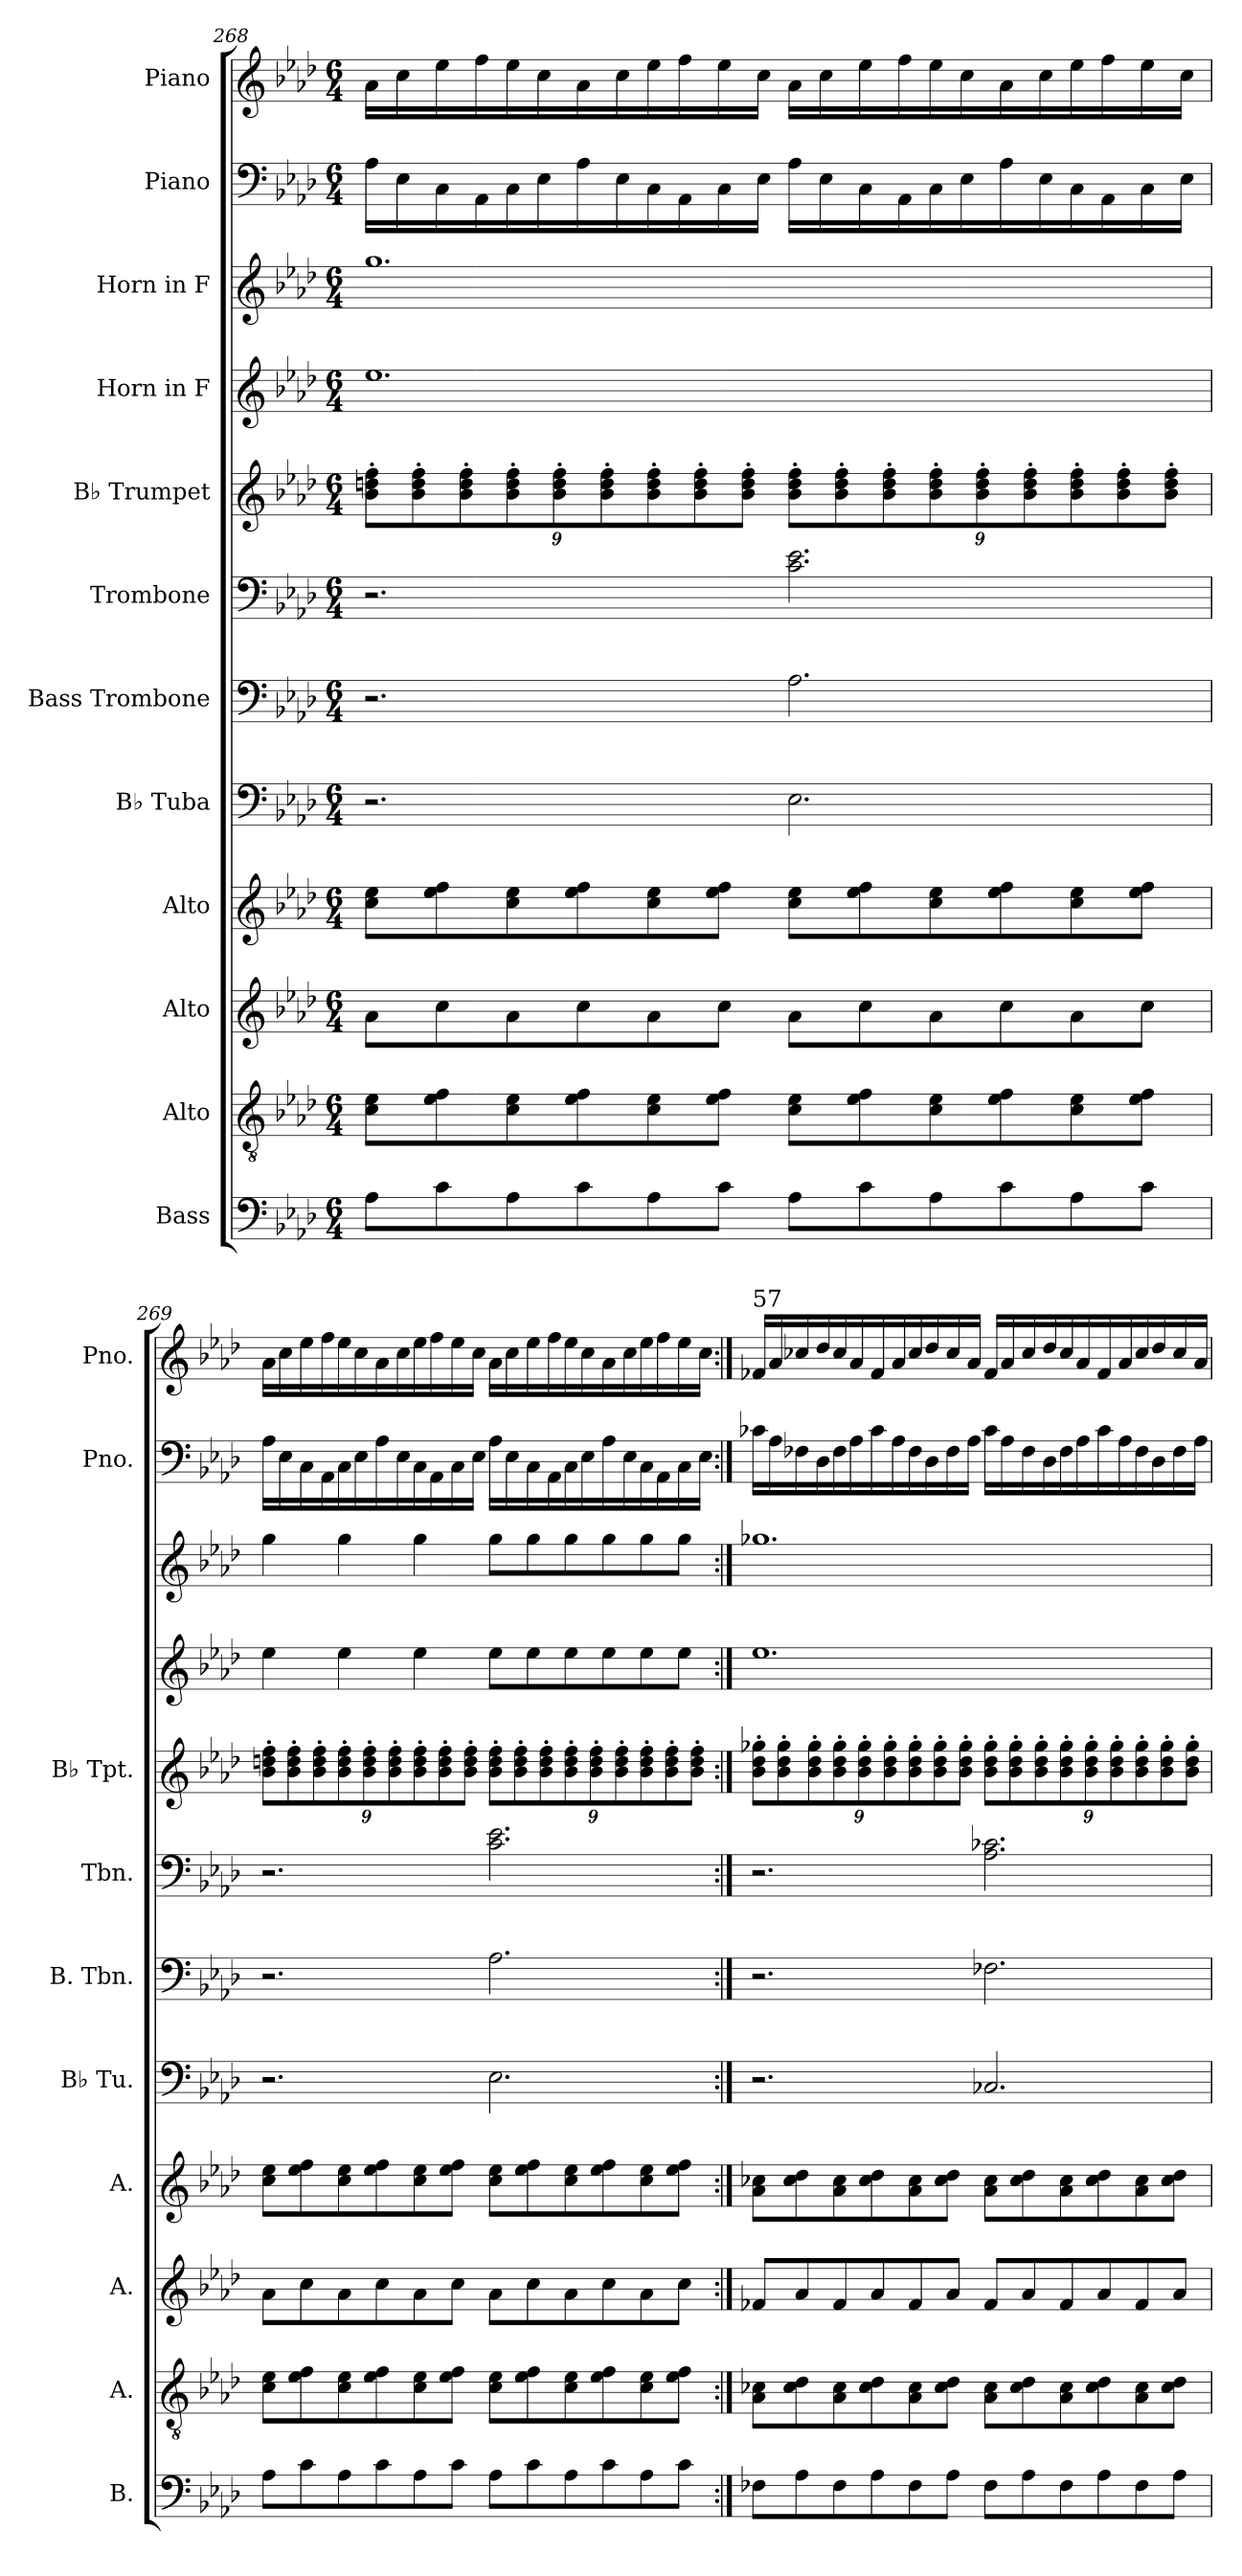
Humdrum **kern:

**kern	**kern	**kern	**kern	**kern	**kern	**kern	**kern	**kern	**kern	**kern	**kern
*part12	*part11	*part10	*part9	*part8	*part7	*part6	*part5	*part4	*part3	*part2	*part1
*staff12	*staff11	*staff10	*staff9	*staff8	*staff7	*staff6	*staff5	*staff4	*staff3	*staff2	*staff1
*I"Bass	*I"Alto	*I"Alto	*I"Alto	*I"B♭ Tuba	*I"Bass Trombone	*I"Trombone	*I"B♭ Trumpet	*I"Horn in F	*I"Horn in F	*I"Piano	*I"Piano
*I'B.	*I'A.	*I'A.	*I'A.	*I'B♭ Tu.	*I'B. Tbn.	*I'Tbn.	*I'B♭ Tpt.	*	*	*I'Pno.	*I'Pno.
!!LO:PB:g=z
*clefF4	*clefGv2	*clefG2	*clefG2	*clefF4	*clefF4	*clefF4	*clefG2	*clefG2	*clefG2	*clefF4	*clefG2
*	*	*	*	*	*	*	*ITrd1c2	*ITrd4c7	*ITrd4c7	*	*
*k[b-e-a-d-]	*k[b-e-a-d-]	*k[b-e-a-d-]	*k[b-e-a-d-]	*k[b-e-a-d-]	*k[b-e-a-d-]	*k[b-e-a-d-]	*k[b-e-a-d-g-c-]	*k[b-e-a-d-g-]	*k[b-e-a-d-g-]	*k[b-e-a-d-]	*k[b-e-a-d-]
*M6/4	*M6/4	*M6/4	*M6/4	*M6/4	*M6/4	*M6/4	*M6/4	*M6/4	*M6/4	*M6/4	*M6/4
*	*	*	*	*	*	*	*Xbrackettup	*	*	*	*
=268	=268	=268	=268	=268	=268	=268	=268	=268	=268	=268	=268
8A-\L	8c\ 8e-\L	8a-\L	8cc\ 8ee-\L	2.r	2.r	2.r	12a-\' 12ccn\' 12ee-\'L	1.a-	1.cc	16A-\LL	16a-\LL
.	.	.	.	.	.	.	.	.	.	16E-\	16cc\
.	.	.	.	.	.	.	12a-\' 12cc\' 12ee-\'	.	.	.	.
8c\	8e-\ 8f\	8cc\	8ee-\ 8ff\	.	.	.	.	.	.	16C\	16ee-\
.	.	.	.	.	.	.	12a-\' 12cc\' 12ee-\'	.	.	.	.
.	.	.	.	.	.	.	.	.	.	16AA-\	16ff\
8A-\	8c\ 8e-\	8a-\	8cc\ 8ee-\	.	.	.	12a-\' 12cc\' 12ee-\'	.	.	16C\	16ee-\
.	.	.	.	.	.	.	.	.	.	16E-\	16cc\
.	.	.	.	.	.	.	12a-\' 12cc\' 12ee-\'	.	.	.	.
8c\	8e-\ 8f\	8cc\	8ee-\ 8ff\	.	.	.	.	.	.	16A-\	16a-\
.	.	.	.	.	.	.	12a-\' 12cc\' 12ee-\'	.	.	.	.
.	.	.	.	.	.	.	.	.	.	16E-\	16cc\
8A-\	8c\ 8e-\	8a-\	8cc\ 8ee-\	.	.	.	12a-\' 12cc\' 12ee-\'	.	.	16C\	16ee-\
.	.	.	.	.	.	.	.	.	.	16AA-\	16ff\
.	.	.	.	.	.	.	12a-\' 12cc\' 12ee-\'	.	.	.	.
8c\J	8e-\ 8f\J	8cc\J	8ee-\ 8ff\J	.	.	.	.	.	.	16C\	16ee-\
.	.	.	.	.	.	.	12a-\' 12cc\' 12ee-\'J	.	.	.	.
.	.	.	.	.	.	.	.	.	.	16E-\JJ	16cc\JJ
8A-\L	8c\ 8e-\L	8a-\L	8cc\ 8ee-\L	2.E-\	2.A-\	2.c\ 2.e-\	12a-\' 12cc\' 12ee-\'L	.	.	16A-\LL	16a-\LL
.	.	.	.	.	.	.	.	.	.	16E-\	16cc\
.	.	.	.	.	.	.	12a-\' 12cc\' 12ee-\'	.	.	.	.
8c\	8e-\ 8f\	8cc\	8ee-\ 8ff\	.	.	.	.	.	.	16C\	16ee-\
.	.	.	.	.	.	.	12a-\' 12cc\' 12ee-\'	.	.	.	.
.	.	.	.	.	.	.	.	.	.	16AA-\	16ff\
8A-\	8c\ 8e-\	8a-\	8cc\ 8ee-\	.	.	.	12a-\' 12cc\' 12ee-\'	.	.	16C\	16ee-\
.	.	.	.	.	.	.	.	.	.	16E-\	16cc\
.	.	.	.	.	.	.	12a-\' 12cc\' 12ee-\'	.	.	.	.
8c\	8e-\ 8f\	8cc\	8ee-\ 8ff\	.	.	.	.	.	.	16A-\	16a-\
.	.	.	.	.	.	.	12a-\' 12cc\' 12ee-\'	.	.	.	.
.	.	.	.	.	.	.	.	.	.	16E-\	16cc\
8A-\	8c\ 8e-\	8a-\	8cc\ 8ee-\	.	.	.	12a-\' 12cc\' 12ee-\'	.	.	16C\	16ee-\
.	.	.	.	.	.	.	.	.	.	16AA-\	16ff\
.	.	.	.	.	.	.	12a-\' 12cc\' 12ee-\'	.	.	.	.
8c\J	8e-\ 8f\J	8cc\J	8ee-\ 8ff\J	.	.	.	.	.	.	16C\	16ee-\
.	.	.	.	.	.	.	12a-\' 12cc\' 12ee-\'J	.	.	.	.
.	.	.	.	.	.	.	.	.	.	16E-\JJ	16cc\JJ
!!LO:PB:g=z
=269	=269	=269	=269	=269	=269	=269	=269	=269	=269	=269	=269
8A-\L	8c\ 8e-\L	8a-\L	8cc\ 8ee-\L	2.r	2.r	2.r	12a-\' 12ccn\' 12ee-\'L	4a-\	4cc\	16A-\LL	16a-\LL
.	.	.	.	.	.	.	.	.	.	16E-\	16cc\
.	.	.	.	.	.	.	12a-\' 12cc\' 12ee-\'	.	.	.	.
8c\	8e-\ 8f\	8cc\	8ee-\ 8ff\	.	.	.	.	.	.	16C\	16ee-\
.	.	.	.	.	.	.	12a-\' 12cc\' 12ee-\'	.	.	.	.
.	.	.	.	.	.	.	.	.	.	16AA-\	16ff\
8A-\	8c\ 8e-\	8a-\	8cc\ 8ee-\	.	.	.	12a-\' 12cc\' 12ee-\'	4a-\	4cc\	16C\	16ee-\
.	.	.	.	.	.	.	.	.	.	16E-\	16cc\
.	.	.	.	.	.	.	12a-\' 12cc\' 12ee-\'	.	.	.	.
8c\	8e-\ 8f\	8cc\	8ee-\ 8ff\	.	.	.	.	.	.	16A-\	16a-\
.	.	.	.	.	.	.	12a-\' 12cc\' 12ee-\'	.	.	.	.
.	.	.	.	.	.	.	.	.	.	16E-\	16cc\
8A-\	8c\ 8e-\	8a-\	8cc\ 8ee-\	.	.	.	12a-\' 12cc\' 12ee-\'	4a-\	4cc\	16C\	16ee-\
.	.	.	.	.	.	.	.	.	.	16AA-\	16ff\
.	.	.	.	.	.	.	12a-\' 12cc\' 12ee-\'	.	.	.	.
8c\J	8e-\ 8f\J	8cc\J	8ee-\ 8ff\J	.	.	.	.	.	.	16C\	16ee-\
.	.	.	.	.	.	.	12a-\' 12cc\' 12ee-\'J	.	.	.	.
.	.	.	.	.	.	.	.	.	.	16E-\JJ	16cc\JJ
8A-\L	8c\ 8e-\L	8a-\L	8cc\ 8ee-\L	2.E-\	2.A-\	2.c\ 2.e-\	12a-\' 12cc\' 12ee-\'L	8a-\L	8cc\L	16A-\LL	16a-\LL
.	.	.	.	.	.	.	.	.	.	16E-\	16cc\
.	.	.	.	.	.	.	12a-\' 12cc\' 12ee-\'	.	.	.	.
8c\	8e-\ 8f\	8cc\	8ee-\ 8ff\	.	.	.	.	8a-\	8cc\	16C\	16ee-\
.	.	.	.	.	.	.	12a-\' 12cc\' 12ee-\'	.	.	.	.
.	.	.	.	.	.	.	.	.	.	16AA-\	16ff\
8A-\	8c\ 8e-\	8a-\	8cc\ 8ee-\	.	.	.	12a-\' 12cc\' 12ee-\'	8a-\	8cc\	16C\	16ee-\
.	.	.	.	.	.	.	.	.	.	16E-\	16cc\
.	.	.	.	.	.	.	12a-\' 12cc\' 12ee-\'	.	.	.	.
8c\	8e-\ 8f\	8cc\	8ee-\ 8ff\	.	.	.	.	8a-\	8cc\	16A-\	16a-\
.	.	.	.	.	.	.	12a-\' 12cc\' 12ee-\'	.	.	.	.
.	.	.	.	.	.	.	.	.	.	16E-\	16cc\
8A-\	8c\ 8e-\	8a-\	8cc\ 8ee-\	.	.	.	12a-\' 12cc\' 12ee-\'	8a-\	8cc\	16C\	16ee-\
.	.	.	.	.	.	.	.	.	.	16AA-\	16ff\
.	.	.	.	.	.	.	12a-\' 12cc\' 12ee-\'	.	.	.	.
8c\J	8e-\ 8f\J	8cc\J	8ee-\ 8ff\J	.	.	.	.	8a-\J	8cc\J	16C\	16ee-\
.	.	.	.	.	.	.	12a-\' 12cc\' 12ee-\'J	.	.	.	.
.	.	.	.	.	.	.	.	.	.	16E-\JJ	16cc\JJ
!!LO:PB:g=z
=270:|!	=270:|!	=270:|!	=270:|!	=270:|!	=270:|!	=270:|!	=270:|!	=270:|!	=270:|!	=270:|!	=270:|!
!	!	!	!	!	!	!	!	!	!	!	!LO:TX:a:t=57
8F-X\L	8A-\ 8c-X\L	8f-X/L	8a-\ 8cc-X\L	2.r	2.r	2.r	12a-\' 12cc-\' 12ff-X\'L	1.a-	1.cc-X	16c-X\LL	16f-X/LL
.	.	.	.	.	.	.	.	.	.	16A-\	16a-/
.	.	.	.	.	.	.	12a-\' 12cc-\' 12ff-\'	.	.	.	.
8A-\	8c-\ 8d-\	8a-/	8cc-\ 8dd-\	.	.	.	.	.	.	16F-X\	16cc-X/
.	.	.	.	.	.	.	12a-\' 12cc-\' 12ff-\'	.	.	.	.
.	.	.	.	.	.	.	.	.	.	16D-\	16dd-/
8F-\	8A-\ 8c-\	8f-/	8a-\ 8cc-\	.	.	.	12a-\' 12cc-\' 12ff-\'	.	.	16F-\	16cc-/
.	.	.	.	.	.	.	.	.	.	16A-\	16a-/
.	.	.	.	.	.	.	12a-\' 12cc-\' 12ff-\'	.	.	.	.
8A-\	8c-\ 8d-\	8a-/	8cc-\ 8dd-\	.	.	.	.	.	.	16c-\	16f-/
.	.	.	.	.	.	.	12a-\' 12cc-\' 12ff-\'	.	.	.	.
.	.	.	.	.	.	.	.	.	.	16A-\	16a-/
8F-\	8A-\ 8c-\	8f-/	8a-\ 8cc-\	.	.	.	12a-\' 12cc-\' 12ff-\'	.	.	16F-\	16cc-/
.	.	.	.	.	.	.	.	.	.	16D-\	16dd-/
.	.	.	.	.	.	.	12a-\' 12cc-\' 12ff-\'	.	.	.	.
8A-\J	8c-\ 8d-\J	8a-/J	8cc-\ 8dd-\J	.	.	.	.	.	.	16F-\	16cc-/
.	.	.	.	.	.	.	12a-\' 12cc-\' 12ff-\'J	.	.	.	.
.	.	.	.	.	.	.	.	.	.	16A-\JJ	16a-/JJ
8F-\L	8A-\ 8c-\L	8f-/L	8a-\ 8cc-\L	2.C-X/	2.F-X\	2.A-\ 2.c-X\	12a-\' 12cc-\' 12ff-\'L	.	.	16c-\LL	16f-/LL
.	.	.	.	.	.	.	.	.	.	16A-\	16a-/
.	.	.	.	.	.	.	12a-\' 12cc-\' 12ff-\'	.	.	.	.
8A-\	8c-\ 8d-\	8a-/	8cc-\ 8dd-\	.	.	.	.	.	.	16F-\	16cc-/
.	.	.	.	.	.	.	12a-\' 12cc-\' 12ff-\'	.	.	.	.
.	.	.	.	.	.	.	.	.	.	16D-\	16dd-/
8F-\	8A-\ 8c-\	8f-/	8a-\ 8cc-\	.	.	.	12a-\' 12cc-\' 12ff-\'	.	.	16F-\	16cc-/
.	.	.	.	.	.	.	.	.	.	16A-\	16a-/
.	.	.	.	.	.	.	12a-\' 12cc-\' 12ff-\'	.	.	.	.
8A-\	8c-\ 8d-\	8a-/	8cc-\ 8dd-\	.	.	.	.	.	.	16c-\	16f-/
.	.	.	.	.	.	.	12a-\' 12cc-\' 12ff-\'	.	.	.	.
.	.	.	.	.	.	.	.	.	.	16A-\	16a-/
8F-\	8A-\ 8c-\	8f-/	8a-\ 8cc-\	.	.	.	12a-\' 12cc-\' 12ff-\'	.	.	16F-\	16cc-/
.	.	.	.	.	.	.	.	.	.	16D-\	16dd-/
.	.	.	.	.	.	.	12a-\' 12cc-\' 12ff-\'	.	.	.	.
8A-\J	8c-\ 8d-\J	8a-/J	8cc-\ 8dd-\J	.	.	.	.	.	.	16F-\	16cc-/
.	.	.	.	.	.	.	12a-\' 12cc-\' 12ff-\'J	.	.	.	.
.	.	.	.	.	.	.	.	.	.	16A-\JJ	16a-/JJ
=	=	=	=	=	=	=	=	=	=	=	=
*-	*-	*-	*-	*-	*-	*-	*-	*-	*-	*-	*-
